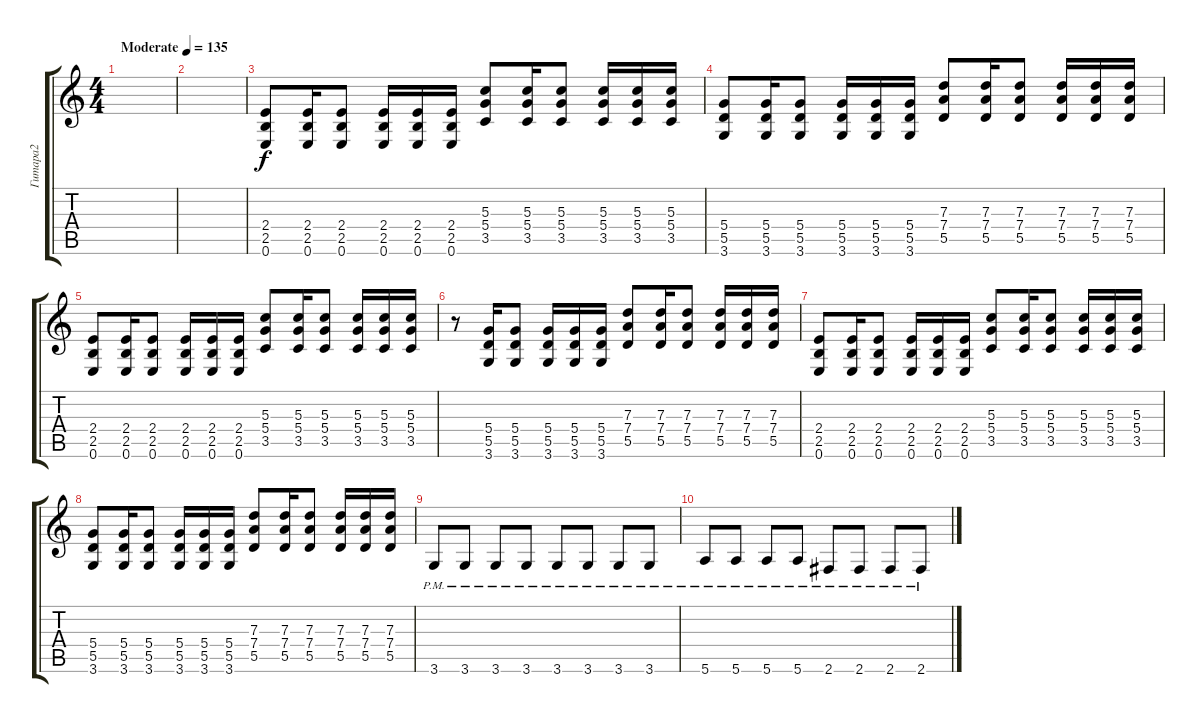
\track ("Гитара2" "Гитара2") {instrument distortionguitar}
\staff {score tabs}
\tuning (E4 B3 G3 D3 A2 E2) {hide}
\ts (4 4)
\tempo (135 "Moderate")
\clef g2
\ks c
|
|
(2.4 2.5 0.6).8 (2.4 2.5 0.6).16 (2.4 2.5 0.6).8 (2.4 2.5 0.6).16 (2.4 2.5 0.6).16 (2.4 2.5 0.6).16 (5.3 5.4 3.5).8 (5.3 5.4 3.5).16 (5.3 5.4 3.5).8 (5.3 5.4 3.5).16 (5.3 5.4 3.5).16 (5.3 5.4 3.5).16 |
(5.4 5.5 3.6).8 (5.4 5.5 3.6).16 (5.4 5.5 3.6).8 (5.4 5.5 3.6).16 (5.4 5.5 3.6).16 (5.4 5.5 3.6).16 (7.3 7.4 5.5).8 (7.3 7.4 5.5).16 (7.3 7.4 5.5).8 (7.3 7.4 5.5).16 (7.3 7.4 5.5).16 (7.3 7.4 5.5).16 |
(2.4 2.5 0.6).8 (2.4 2.5 0.6).16 (2.4 2.5 0.6).8 (2.4 2.5 0.6).16 (2.4 2.5 0.6).16 (2.4 2.5 0.6).16 (5.3 5.4 3.5).8 (5.3 5.4 3.5).16 (5.3 5.4 3.5).8 (5.3 5.4 3.5).16 (5.3 5.4 3.5).16 (5.3 5.4 3.5).16 |
r.8 (5.4 5.5 3.6).16 (5.4 5.5 3.6).8 (5.4 5.5 3.6).16 (5.4 5.5 3.6).16 (5.4 5.5 3.6).16 (7.3 7.4 5.5).8 (7.3 7.4 5.5).16 (7.3 7.4 5.5).8 (7.3 7.4 5.5).16 (7.3 7.4 5.5).16 (7.3 7.4 5.5).16 |
(2.4 2.5 0.6).8 (2.4 2.5 0.6).16 (2.4 2.5 0.6).8 (2.4 2.5 0.6).16 (2.4 2.5 0.6).16 (2.4 2.5 0.6).16 (5.3 5.4 3.5).8 (5.3 5.4 3.5).16 (5.3 5.4 3.5).8 (5.3 5.4 3.5).16 (5.3 5.4 3.5).16 (5.3 5.4 3.5).16 |
(5.4 5.5 3.6).8 (5.4 5.5 3.6).16 (5.4 5.5 3.6).8 (5.4 5.5 3.6).16 (5.4 5.5 3.6).16 (5.4 5.5 3.6).16 (7.3 7.4 5.5).8 (7.3 7.4 5.5).16 (7.3 7.4 5.5).8 (7.3 7.4 5.5).16 (7.3 7.4 5.5).16 (7.3 7.4 5.5).16 |
3.6{pm}.8 3.6{pm}.8 3.6{pm}.8 3.6{pm}.8 3.6{pm}.8 3.6{pm}.8 3.6{pm}.8 3.6{pm}.8 |
5.6{pm}.8 5.6{pm}.8 5.6{pm}.8 5.6{pm}.8 2.6{pm}.8 2.6{pm}.8 2.6{pm}.8 2.6{pm}.8
